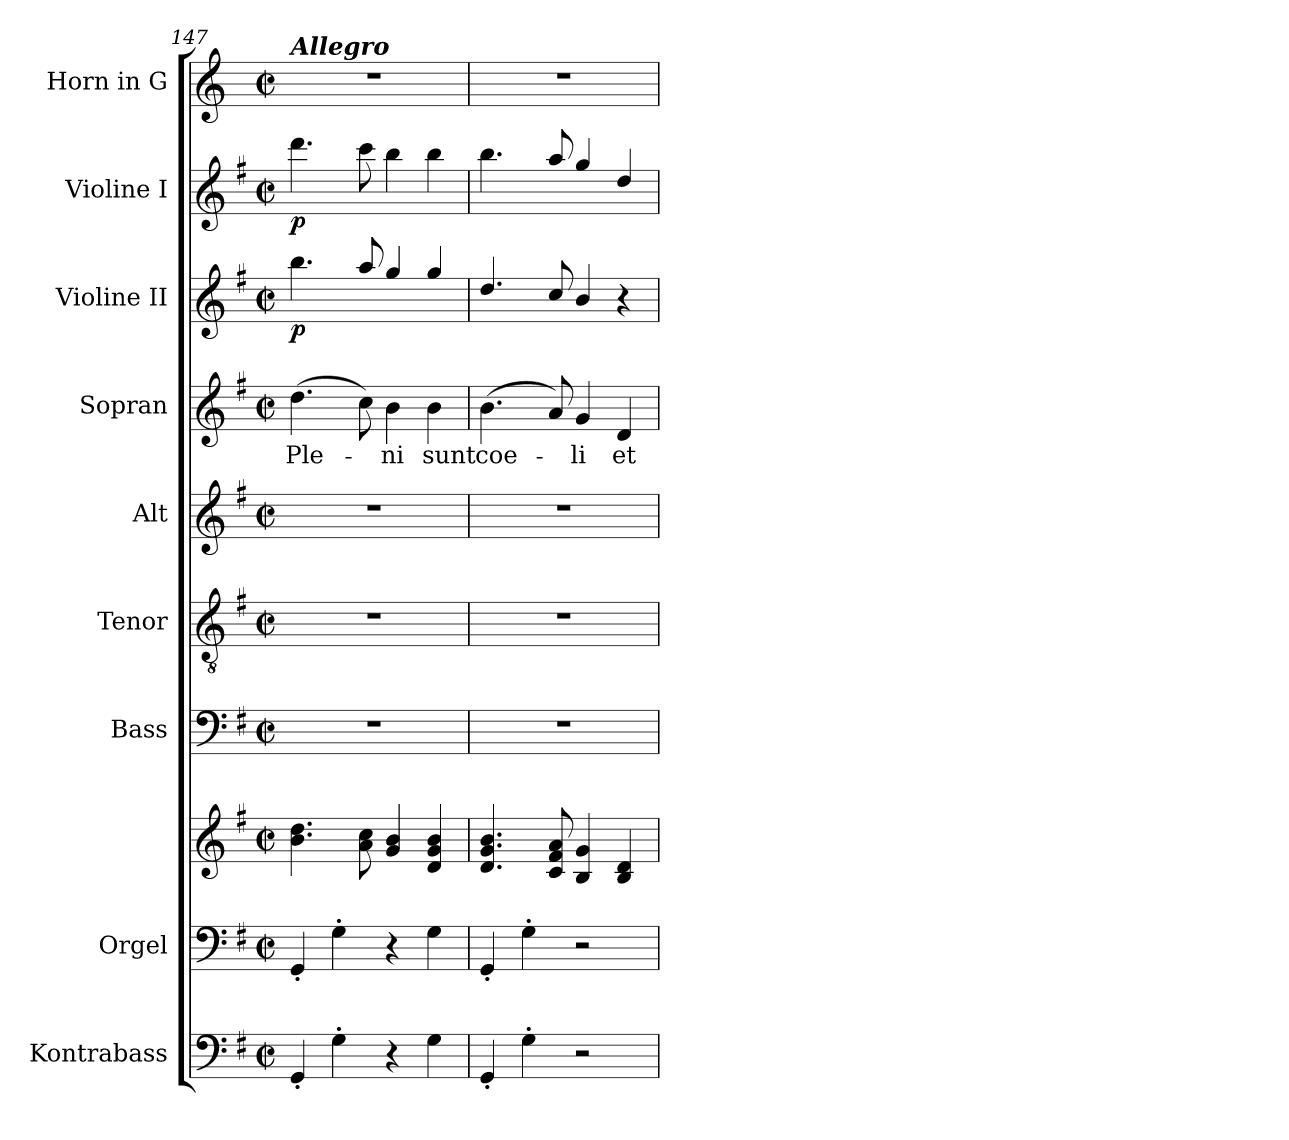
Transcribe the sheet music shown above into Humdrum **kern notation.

**kern	**kern	**kern	**kern	**kern	**kern	**kern	**text	**kern	**dynam	**kern	**dynam	**kern
*part9	*part8	*part8	*part7	*part6	*part5	*part4	*part4	*part3	*part3	*part2	*part2	*part1
*staff10	*staff9	*staff8	*staff7	*staff6	*staff5	*staff4	*staff4	*staff3	*staff3	*staff2	*staff2	*staff1
*I"Kontrabass	*I"Orgel	*	*I"Bass	*I"Tenor	*I"Alt	*I"Sopran	*	*I"Violine II	*	*I"Violine I	*	*I"Horn in G
*I'Kb.	*I'Org.	*	*I'B	*I'T	*I'A	*I'S	*	*I'Vl. II	*	*I'Vl. I	*	*I'Hrn.
*clefF4	*clefF4	*clefG2	*clefF4	*clefGv2	*clefG2	*clefG2	*	*clefG2	*	*clefG2	*	*clefG2
*ITrd7c12	*	*	*	*	*	*	*	*ITrd7c12	*	*ITrd7c12	*	*ITrd3c5
*k[f#]	*k[f#]	*k[f#]	*k[f#]	*k[f#]	*k[f#]	*k[f#]	*	*k[f#]	*	*k[f#]	*	*k[f#]
*G:	*G:	*G:	*G:	*G:	*G:	*G:	*	*G:	*	*G:	*	*G:
*M2/2	*M2/2	*M2/2	*M2/2	*M2/2	*M2/2	*M2/2	*	*M2/2	*	*M2/2	*	*M2/2
*met(c|)	*met(c|)	*met(c|)	*met(c|)	*met(c|)	*met(c|)	*met(c|)	*	*met(c|)	*	*met(c|)	*	*met(c|)
=147	=147	=147	=147	=147	=147	=147	=147	=147	=147	=147	=147	=147
!	!	!	!	!	!	!	!	!	!	!	!	!LO:TX:a:Bi:t=Allegro
!	!	!	!	!	!	!	!LO:LY:b	!	!LO:DY:b	!	!LO:DY:b	!
4GGG'</	4GG'</	4.b\ 4.dd\	1r	1r	1r	(>4.dd\	Ple-	4.b\	p	4.dd\	p	1r
4GG'>\	4G'>\	.	.	.	.	.	.	.	.	.	.	.
.	.	8a\ 8cc\	.	.	.	8cc\)	.	8a/	.	8cc\	.	.
!	!	!	!	!	!	!	!LO:LY:b	!	!	!	!	!
4r	4r	4g/ 4b/	.	.	.	4b\	-ni	4g/	.	4b\	.	.
!	!	!	!	!	!	!	!LO:LY:b	!	!	!	!	!
4GG\	4G\	4d/ 4g/ 4b/	.	.	.	4b\	sunt	4g/	.	4b\	.	.
=148	=148	=148	=148	=148	=148	=148	=148	=148	=148	=148	=148	=148
!	!	!	!	!	!	!	!LO:LY:b	!	!	!	!	!
4GGG'</	4GG'</	4.d/ 4.g/ 4.b/	1r	1r	1r	(>4.b\	coe-	4.d/	.	4.b\	.	1r
4GG'>\	4G'>\	.	.	.	.	.	.	.	.	.	.	.
.	.	8c/ 8f#/ 8a/	.	.	.	8a/)	.	8c/	.	8a/	.	.
!	!	!	!	!	!	!	!LO:LY:b	!	!	!	!	!
2r	2r	4B/ 4g/	.	.	.	4g/	-li	4B/	.	4g/	.	.
!	!	!	!	!	!	!	!LO:LY:b	!	!	!	!	!
.	.	4B/ 4d/	.	.	.	4d/	et	4r	.	4d/	.	.
=	=	=	=	=	=	=	=	=	=	=	=	=
*-	*-	*-	*-	*-	*-	*-	*-	*-	*-	*-	*-	*-
